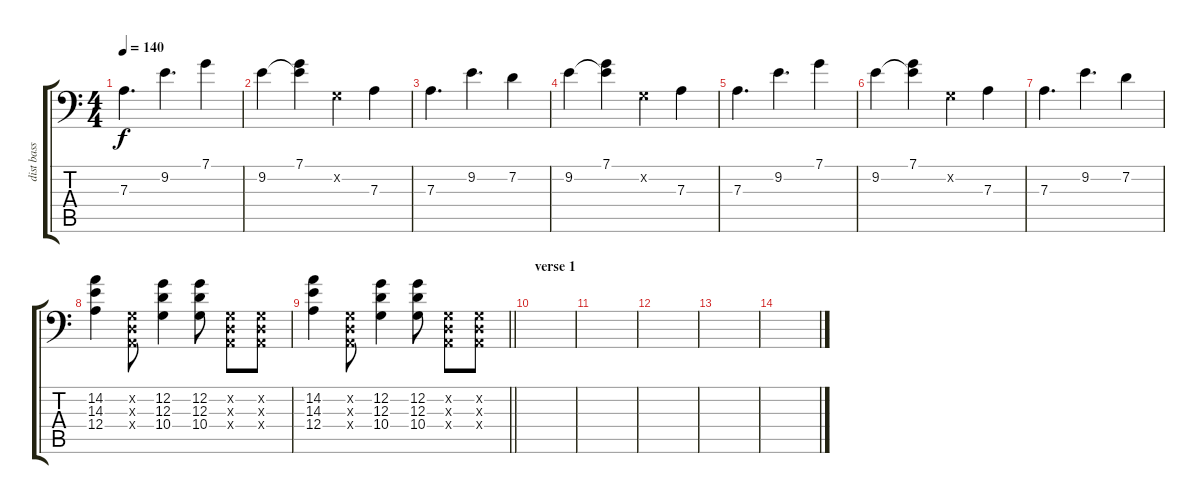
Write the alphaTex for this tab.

\track ("dist bass" "dist bass") {instrument distortionguitar}
\staff {score tabs}
\tuning (C3 G2 D2 A1 E1 B0) {hide}
\ts (4 4)
\tempo 140
\clef f4
\ks aminor
7.3.4{d dy f} 9.2.4{d} 7.1.4 |
9.2.4 (7.1 9.2{t}).4 0.2{x}.4 7.3.4 |
7.3.4{d} 9.2.4{d} 7.2.4 |
9.2.4 (7.1 9.2{t}).4 0.2{x}.4 7.3.4 |
7.3.4{d} 9.2.4{d} 7.1.4 |
9.2.4 (7.1 9.2{t}).4 0.2{x}.4 7.3.4 |
7.3.4{d} 9.2.4{d} 7.2.4 |
(14.2 14.3 12.4).4 (0.2{x} 0.3{x} 0.4{x}).8 (12.2 12.3 10.4).4 (12.2 12.3 10.4).8 (0.2{x} 0.3{x} 0.4{x}).8 (0.2{x} 0.3{x} 0.4{x}).8 |
\barLineRight lightlight
(14.2 14.3 12.4).4 (0.2{x} 0.3{x} 0.4{x}).8 (12.2 12.3 10.4).4 (12.2 12.3 10.4).8 (0.2{x} 0.3{x} 0.4{x}).8 (0.2{x} 0.3{x} 0.4{x}).8 |
\section ("" "verse 1")
\ks c
|
|
|
\ks aminor
|
\ks c
